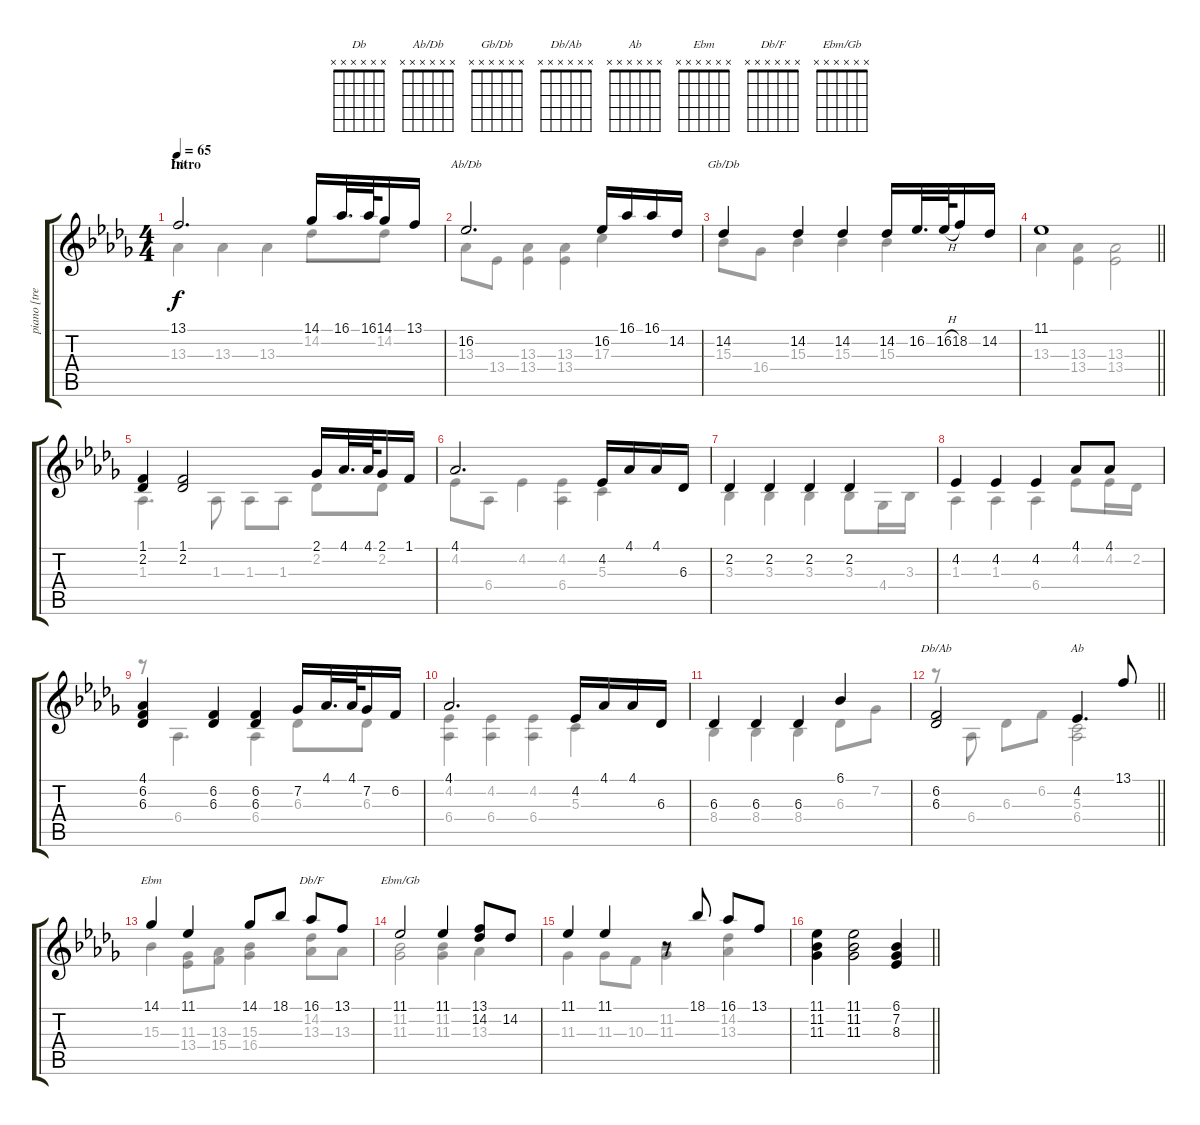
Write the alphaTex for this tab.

\track ("piano [treble]" "piano [tre") {instrument acousticgrandpiano}
\staff {score tabs}
\tuning (E4 B3 G3 D3 A2 E2) {hide}
\chord ("Db" x x x x x x)
\chord ("Ab/Db" x x x x x x)
\chord ("Gb/Db" x x x x x x)
\chord ("Db/Ab" x x x x x x)
\chord ("Ab" x x x x x x)
\chord ("Ebm" x x x x x x)
\chord ("Db/F" x x x x x x)
\chord ("Ebm/Gb" x x x x x x)
\voice
\ts (4 4)
\section ("" "Intro")
\tempo 65
\clef g2
\ks db
13.1.2{d ch "Db" dy f instrument acousticgrandpiano} 14.1.16 16.1.32{d} 16.1.64 14.1.16 13.1.16 |
16.2.2{d ch "Ab/Db"} 16.2.16 16.1.16 16.1.16 14.2.16 |
14.2.4{ch "Gb/Db"} 14.2.4 14.2.4 14.2.16 16.2.32{d} 16.2{h}.64 18.2.16 14.2.16 |
\barLineRight lightlight
11.1.1 |
(1.1 2.2).4 (1.1 2.2).2 2.1.16 4.1.32{d} 4.1.64 2.1.16 1.1.16 |
4.1.2{d} 4.2.16 4.1.16 4.1.16 6.3.16 |
2.2.4 2.2.4 2.2.4 2.2.4 |
4.2.4 4.2.4 4.2.4 4.1.8 4.1.8 |
(4.1 6.2 6.3).4 (6.2 6.3).4 (6.2 6.3).4 7.2.16 4.1.32{d} 4.1.64 7.2.16 6.2.16 |
4.1.2{d} 4.2.16 4.1.16 4.1.16 6.3.16 |
6.3.4 6.3.4 6.3.4 6.1.4 |
\barLineRight lightlight
(6.2 6.3).2{ch "Db/Ab"} 4.2.4{d ch "Ab"} 13.1.8 |
14.1.4{ch "Ebm"} 11.1.4 14.1.8 18.1.8 16.1.8{ch "Db/F"} 13.1.8 |
11.1.2{ch "Ebm/Gb"} 11.1.4 (13.1 14.2).8 14.2.8 |
11.1.4 11.1.4 r.8 18.1.8 16.1.8 13.1.8 |
\barLineRight lightlight
(11.1 11.2 11.3).4 (11.1 11.2 11.3).2 (6.1 7.2 8.3).4
\voice
\clef g2
\ottava regular
\simile none
\ks db
13.3.4{dy f} 13.3.4 13.3.4 14.2.8 14.2.8 |
13.3.8 13.4.8 (13.3 13.4).4 (13.3 13.4).4 17.3.4 |
15.3.8 16.4.8 15.3.4 15.3.4 15.3.4 |
\barLineRight lightlight
13.3.4 (13.3 13.4).4 (13.3 13.4).2 |
1.3.4{d} 1.3.8 1.3.8 1.3.8 2.2.8 2.2.8 |
4.2.8 6.4.8 4.2.4 (4.2 6.4).4 5.3.4 |
3.3.4 3.3.4 3.3.4 3.3.8 4.4.16 3.3.16 |
1.3.4 1.3.4 6.4.4 4.2.8 4.2.16 2.2.16 |
r.8 6.4.4{d} 6.4.4 6.3.8 6.3.8 |
(4.2 6.4).4 (4.2 6.4).4 (4.2 6.4).4 5.3.4 |
8.4.4 8.4.4 8.4.4 6.3.8 7.2.8 |
\barLineRight lightlight
r.8 6.4.8 6.3.8 6.2.8 (5.3 6.4).2 |
15.3.4 (11.3 13.4).8 (13.3 15.4).8 (15.3 16.4).4 (14.2 13.3).8 13.3.8 |
(11.2 11.3).2 (11.2 11.3).4 13.3.4 |
11.3.4 11.3.8 10.3.8 (11.2 11.3).4 (14.2 13.3).4 |
\barLineRight lightlight
